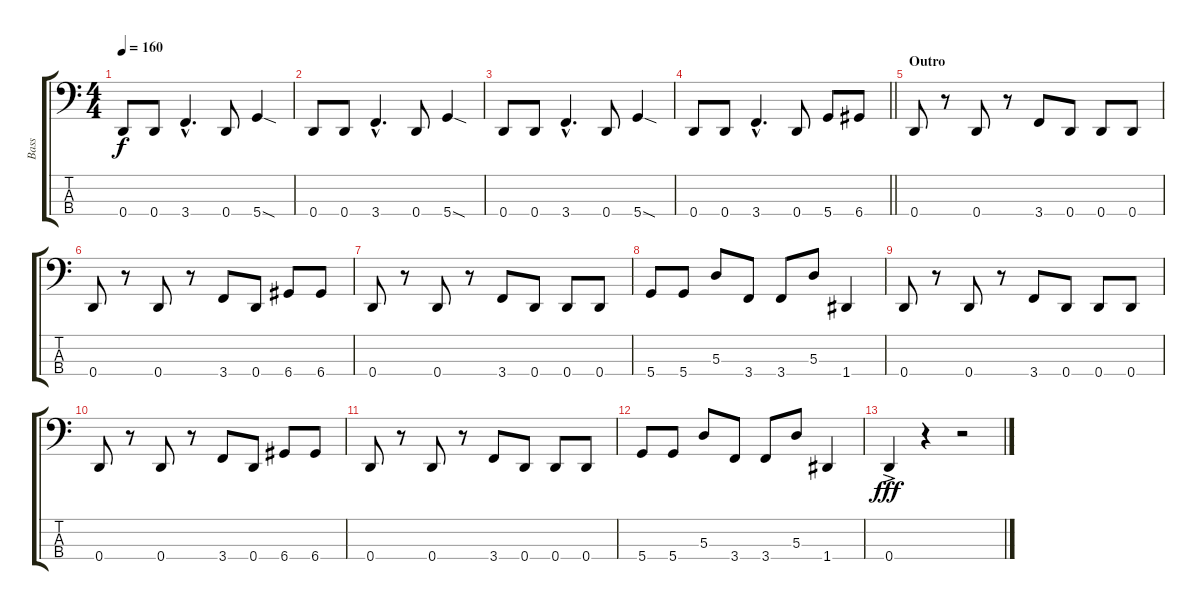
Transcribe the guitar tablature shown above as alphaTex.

\track ("Bass" "Bass") {instrument electricbassfinger}
\staff {score tabs}
\tuning (G2 D2 A1 D1) {hide}
\ts (4 4)
\tempo 160
\clef f4
\ks c
0.4.8{dy f} 0.4.8 3.4{hac}.4{d} 0.4.8 5.4{sod}.4 |
0.4.8 0.4.8 3.4{hac}.4{d} 0.4.8 5.4{sod}.4 |
0.4.8 0.4.8 3.4{hac}.4{d} 0.4.8 5.4{sod}.4 |
\barLineRight lightlight
0.4.8 0.4.8 3.4{hac}.4{d} 0.4.8 5.4.8 6.4.8 |
\section ("" "Outro")
0.4.8 r.8 0.4.8 r.8 3.4.8 0.4.8 0.4.8 0.4.8 |
0.4.8 r.8 0.4.8 r.8 3.4.8 0.4.8 6.4.8 6.4.8 |
0.4.8 r.8 0.4.8 r.8 3.4.8 0.4.8 0.4.8 0.4.8 |
5.4.8 5.4.8 5.3.8 3.4.8 3.4.8 5.3.8 1.4.4 |
0.4.8 r.8 0.4.8 r.8 3.4.8 0.4.8 0.4.8 0.4.8 |
0.4.8 r.8 0.4.8 r.8 3.4.8 0.4.8 6.4.8 6.4.8 |
0.4.8 r.8 0.4.8 r.8 3.4.8 0.4.8 0.4.8 0.4.8 |
5.4.8 5.4.8 5.3.8 3.4.8 3.4.8 5.3.8 1.4.4 |
0.4{ac}.4{dy fff} r.4 r.2
